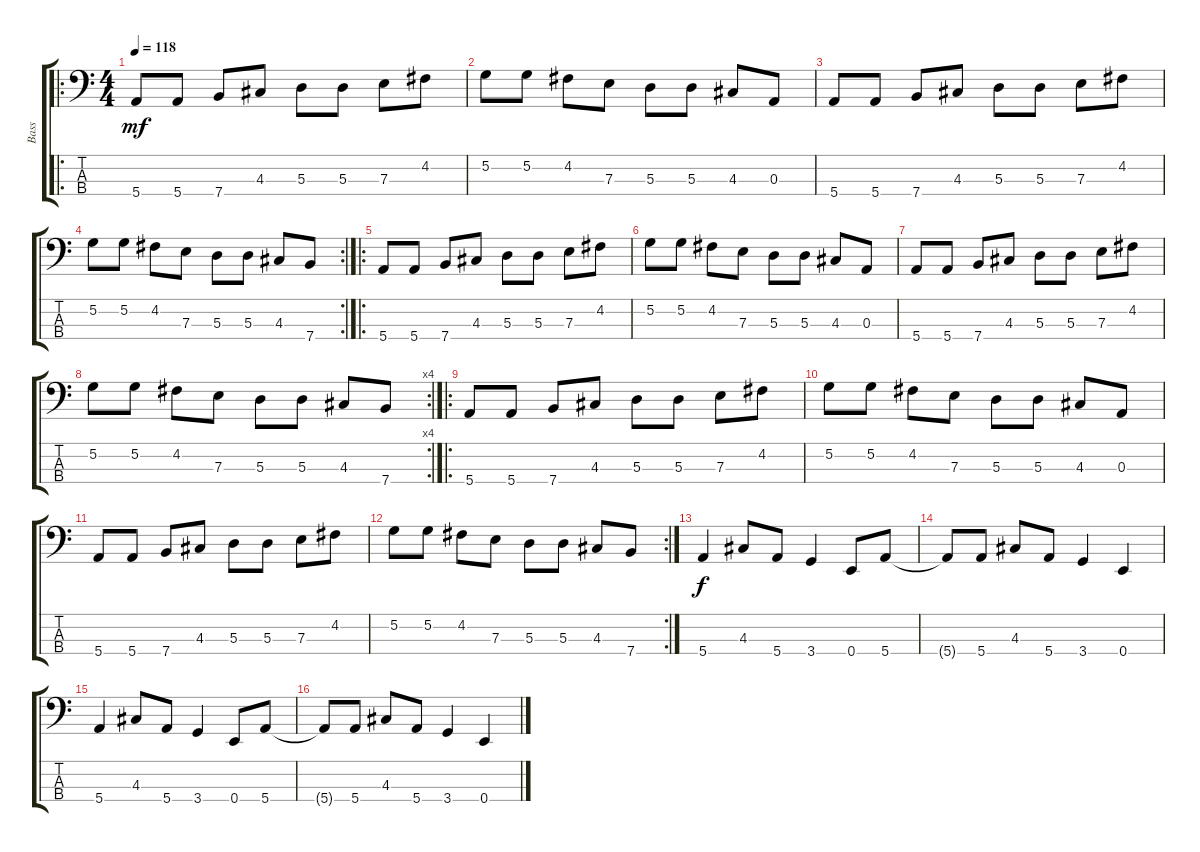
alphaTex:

\track ("Bass" "Bass") {instrument electricbasspick}
\staff {score tabs}
\tuning (G2 D2 A1 E1) {hide}
\ro
\ts (4 4)
\tempo 118
\clef f4
\ks c
5.4.8{dy mf instrument electricbasspick} 5.4.8 7.4.8 4.3.8 5.3.8 5.3.8 7.3.8 4.2.8 |
5.2.8 5.2.8 4.2.8 7.3.8 5.3.8 5.3.8 4.3.8 0.3.8 |
5.4.8 5.4.8 7.4.8 4.3.8 5.3.8 5.3.8 7.3.8 4.2.8 |
\rc 2
5.2.8 5.2.8 4.2.8 7.3.8 5.3.8 5.3.8 4.3.8 7.4.8 |
\ro
5.4.8 5.4.8 7.4.8 4.3.8 5.3.8 5.3.8 7.3.8 4.2.8 |
5.2.8 5.2.8 4.2.8 7.3.8 5.3.8 5.3.8 4.3.8 0.3.8 |
5.4.8 5.4.8 7.4.8 4.3.8 5.3.8 5.3.8 7.3.8 4.2.8 |
\rc 4
5.2.8 5.2.8 4.2.8 7.3.8 5.3.8 5.3.8 4.3.8 7.4.8 |
\ro
5.4.8 5.4.8 7.4.8 4.3.8 5.3.8 5.3.8 7.3.8 4.2.8 |
5.2.8 5.2.8 4.2.8 7.3.8 5.3.8 5.3.8 4.3.8 0.3.8 |
5.4.8 5.4.8 7.4.8 4.3.8 5.3.8 5.3.8 7.3.8 4.2.8 |
\rc 2
5.2.8 5.2.8 4.2.8 7.3.8 5.3.8 5.3.8 4.3.8 7.4.8 |
5.4.4{dy f} 4.3.8 5.4.8 3.4.4 0.4.8 5.4.8 |
5.4{t}.8 5.4.8 4.3.8 5.4.8 3.4.4 0.4.4 |
5.4.4 4.3.8 5.4.8 3.4.4 0.4.8 5.4.8 |
5.4{t}.8 5.4.8 4.3.8 5.4.8 3.4.4 0.4.4
